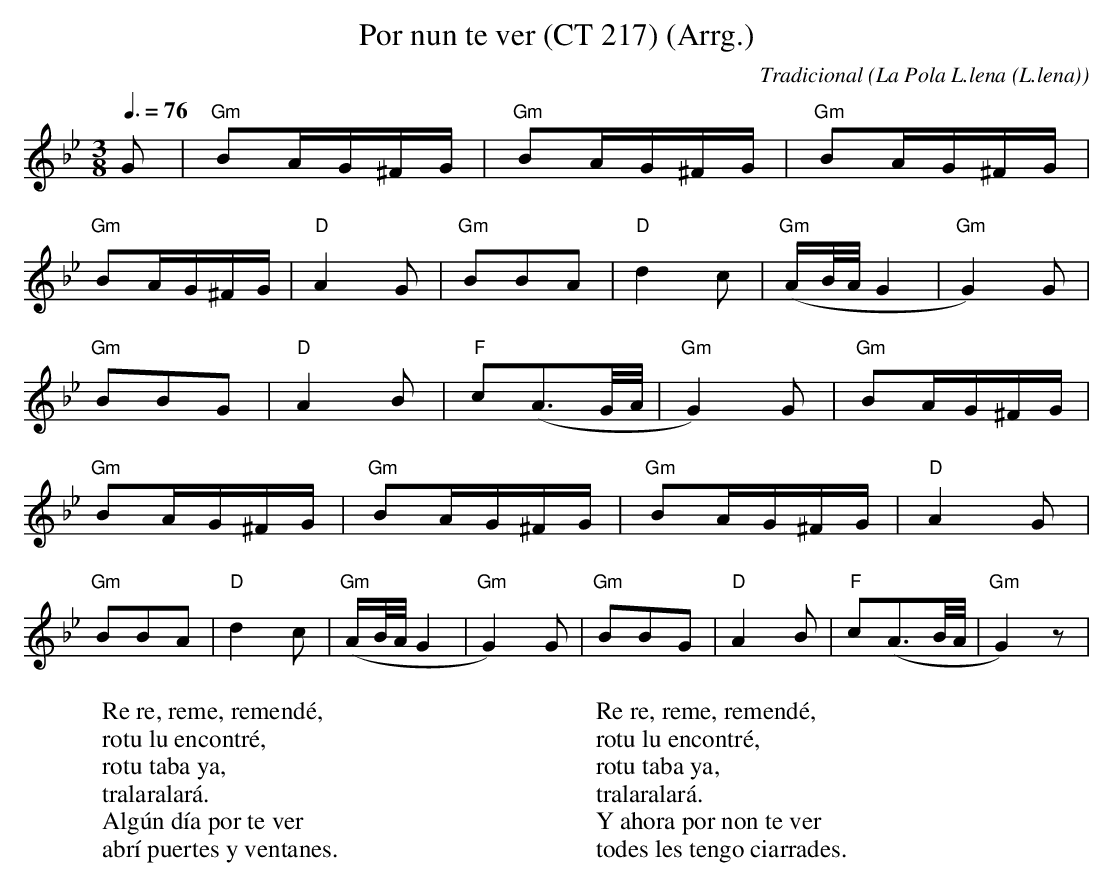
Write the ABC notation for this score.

X:1
T:Por nun te ver (CT 217) (Arrg.)
C:Tradicional
O:La Pola L.lena (L.lena)
M:3/8
L:1/8
Q:3/8=76
W:Re re, reme, remendé,
W:rotu lu encontré,
W:rotu taba ya,
W:tralaralará.
W:Algún día por te ver
W:abrí puertes y ventanes.
W:
W:Re re, reme, remendé,
W:rotu lu encontré,
W:rotu taba ya,
W:tralaralará.
W:Y ahora por non te ver
W:todes les tengo ciarrades.
K:Bb
G|"Gm"BA/2G/2^F/2G/2|"Gm"BA/2G/2^F/2G/2|"Gm"BA/2G/2^F/2G/2|
"Gm"BA/2G/2^F/2G/2|"D"A2G|"Gm"BBA|"D"d2c|("Gm"A/2B/4A/4G2|"Gm"G2)G|
"Gm"BBG|"D"A2B|"F"c(A3/2G/4A/4|"Gm"G2)G|"Gm"BA/2G/2^F/2G/2|
"Gm"BA/2G/2^F/2G/2|"Gm"BA/2G/2^F/2G/2|"Gm"BA/2G/2^F/2G/2|"D"A2G|
"Gm"BBA|"D"d2c|("Gm"A/2B/4A/4G2|"Gm"G2)G|"Gm"BBG|"D"A2B|"F"c(A3/2B/4A/4|"Gm"G2)z|
